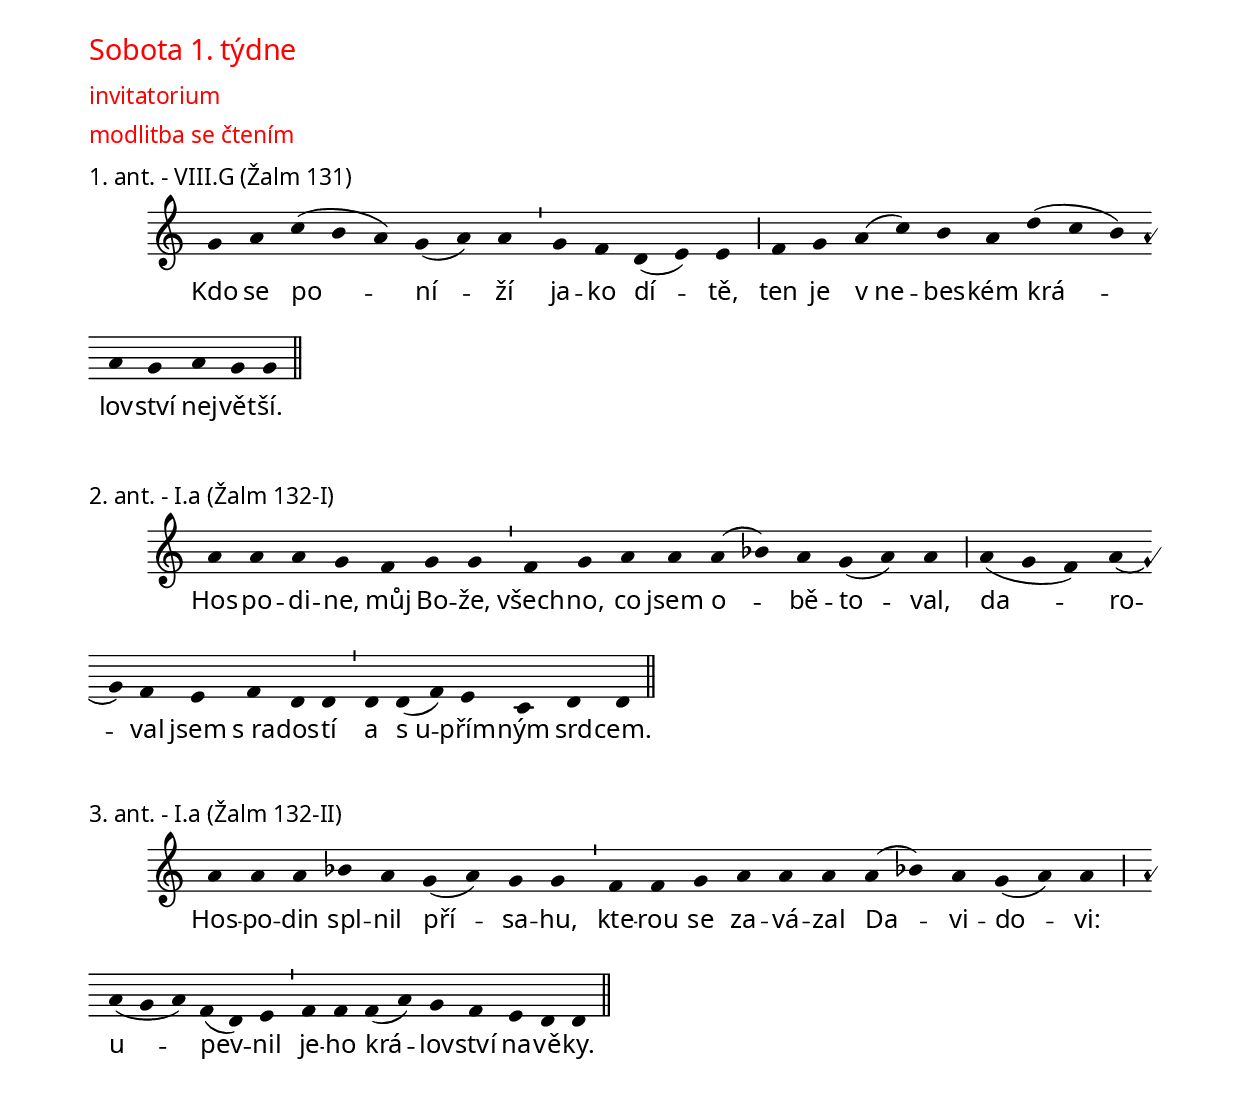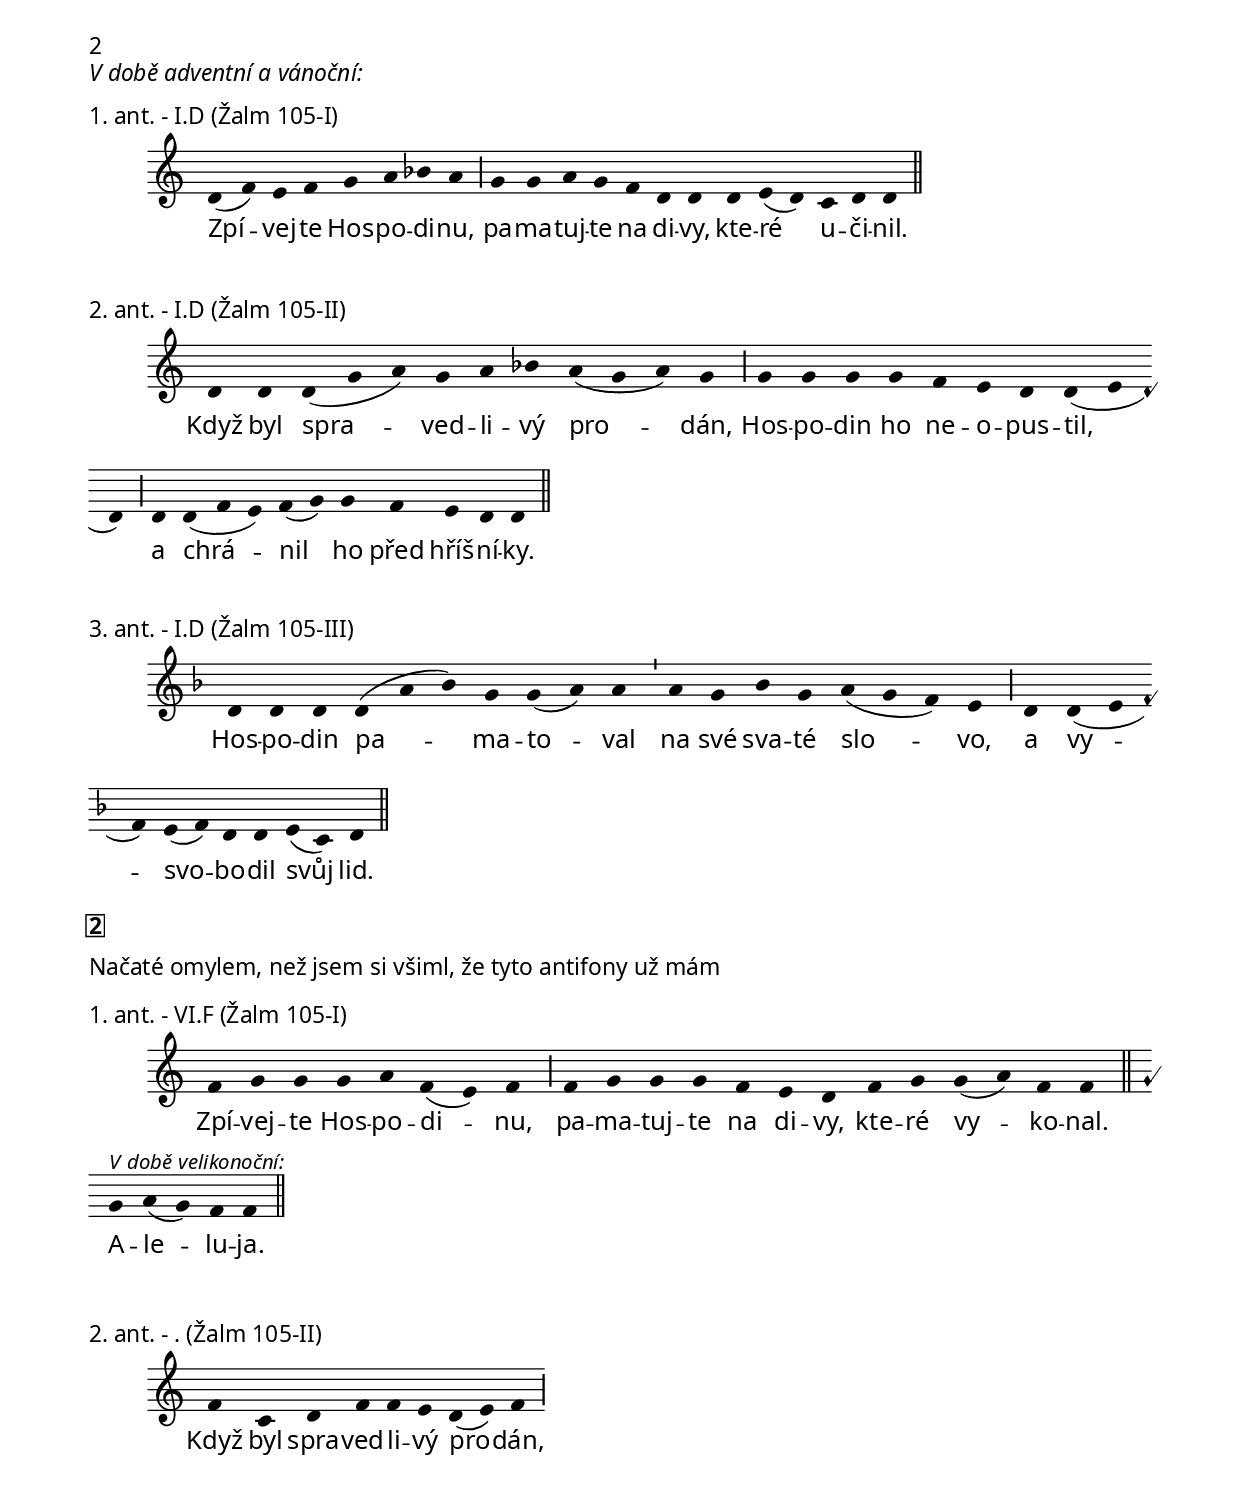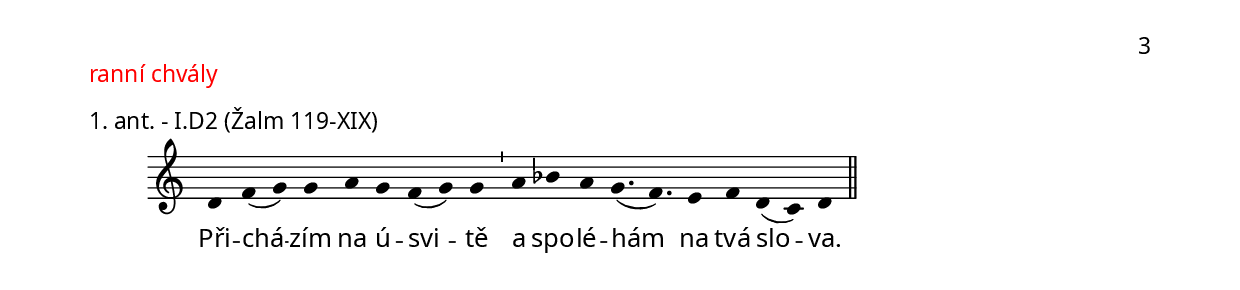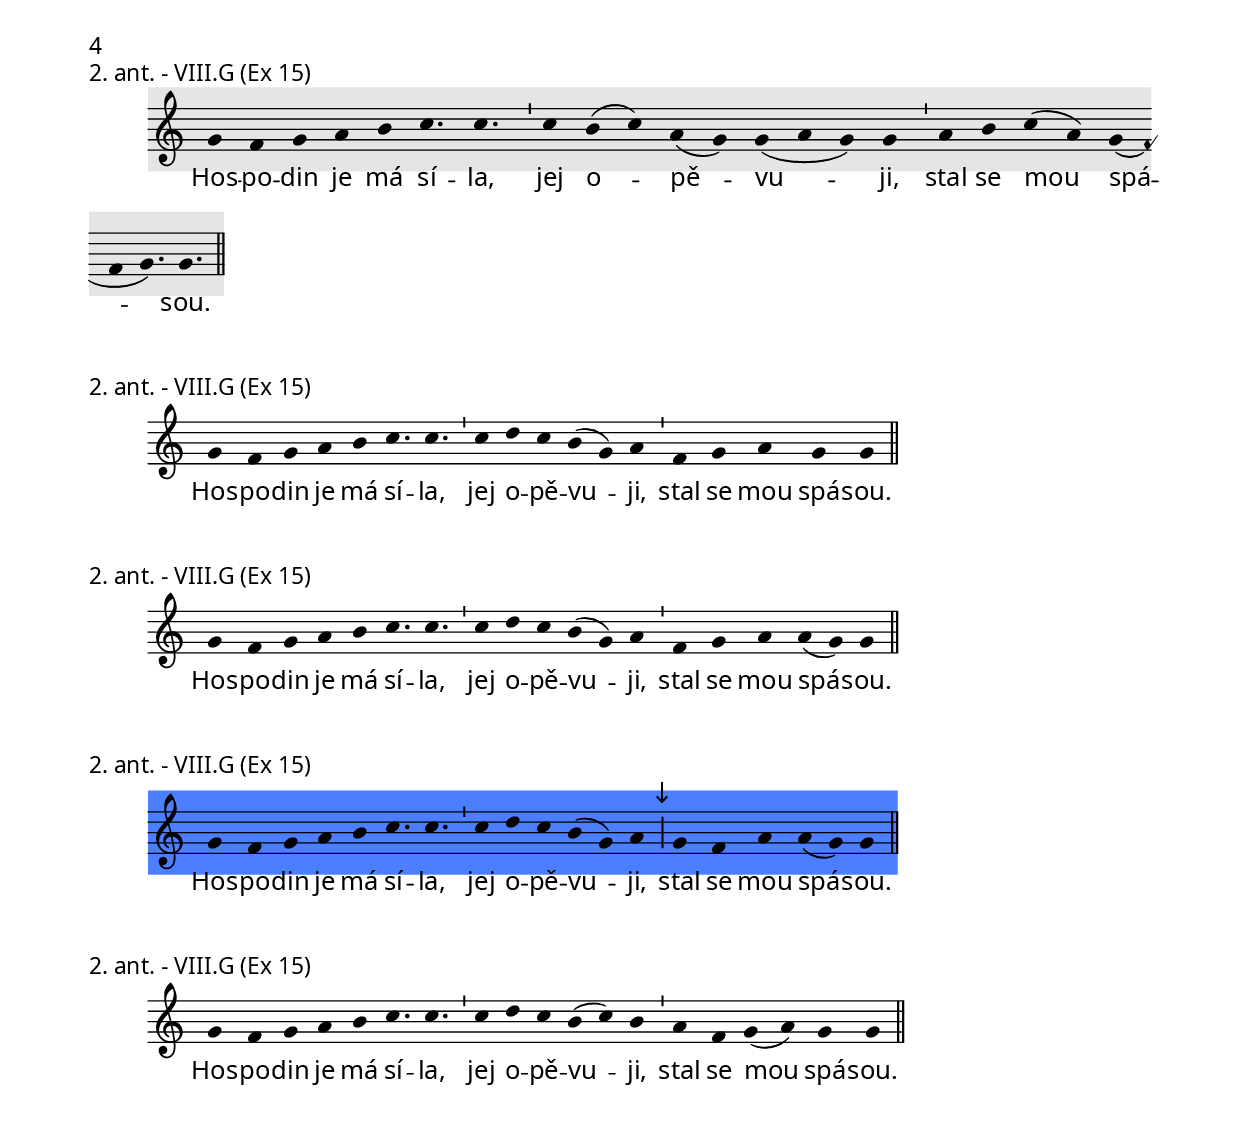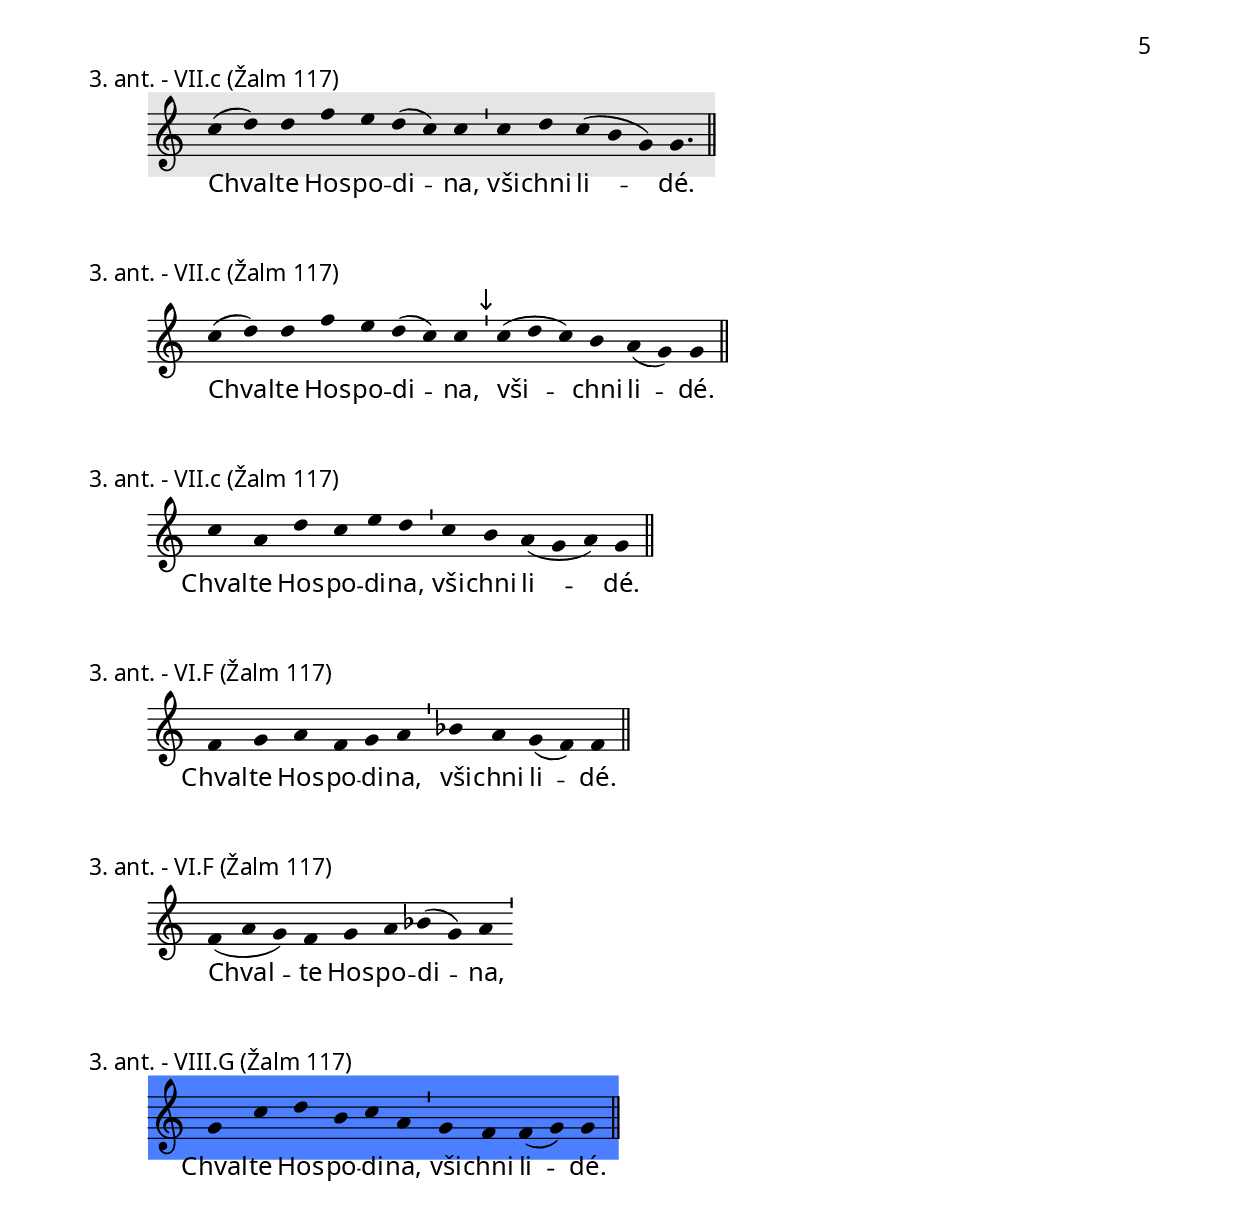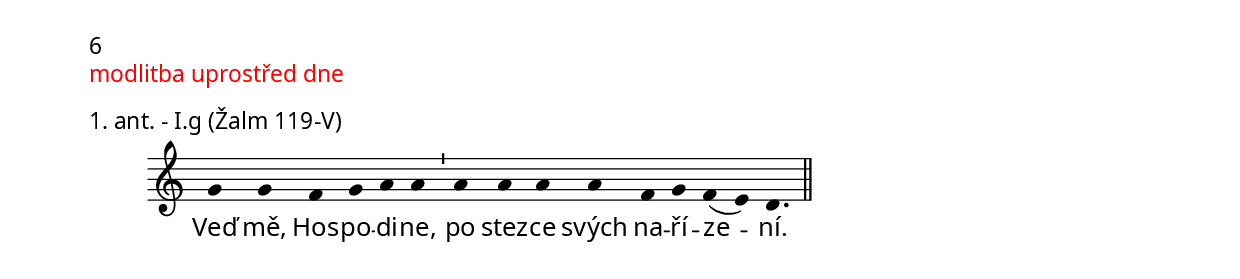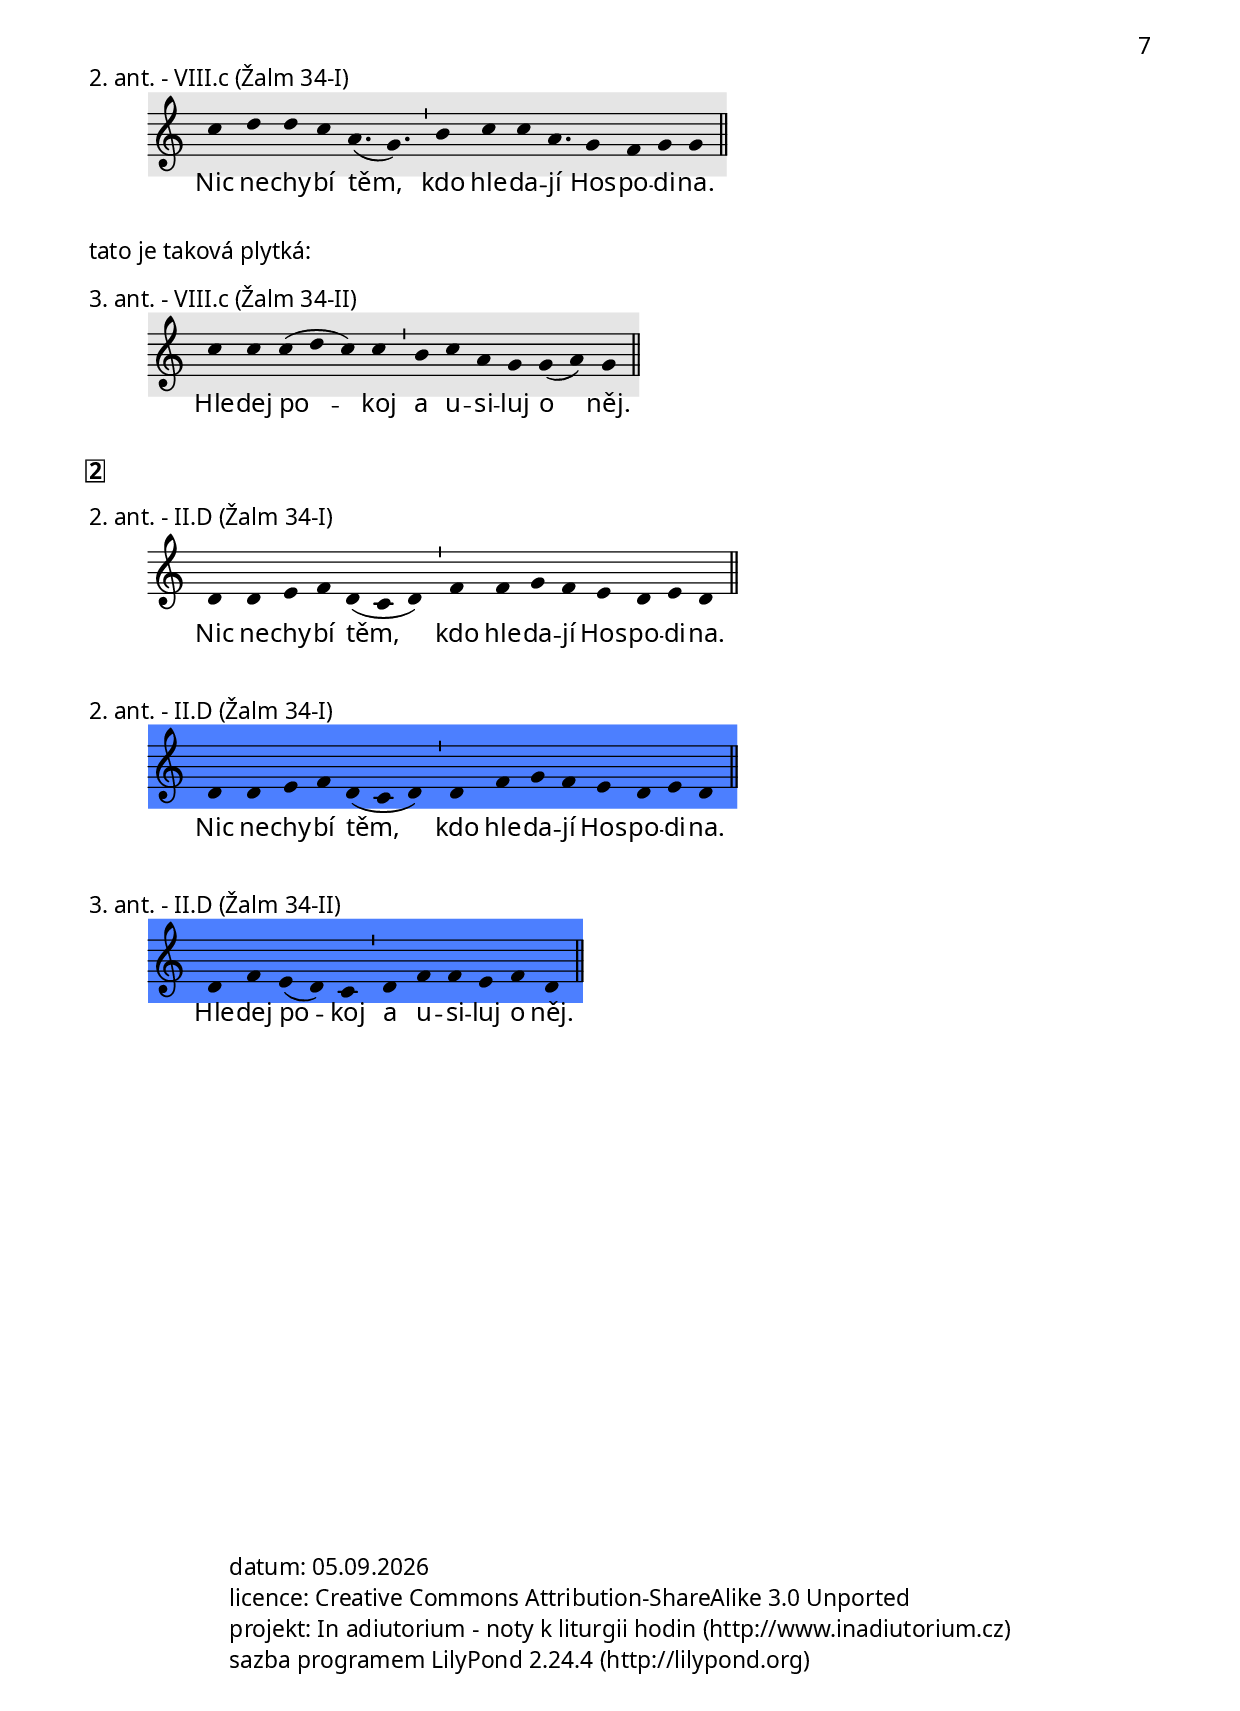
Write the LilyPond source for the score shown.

\include "../spolecne.ly"

\markup {\nadpisDen {Sobota 1. týdne}}

\markup {\nadpisHodinka {"invitatorium"}}

%\score { \tIsobotaInvitatorium }

\markup {\nadpisHodinka {"modlitba se čtením"}}

\score {
  \relative c'' {
    \choralniRezim
    g4 a c( b a) g( a) a \barMin g f d( e) e \barMaior
    f g a( c) b a d( c b) a g a g g \barFinalis
  }
  \addlyrics {
    Kdo se po -- ní -- ží ja -- ko dí -- tě,
    ten je v_ne -- bes -- kém krá -- lov -- ství nej -- vět -- ší.
  }
  \header {
    quid = "1. ant."
    modus = "VIII"
    differentia = "G" 
    psalmus = "Žalm 131"
    id = ""
    piece = \markup {\sestavTitulek}
  }
}

\score {
  \relative c'' {
    \choralniRezim
    a4 a a g f g g \barMin f g a a a( bes) a g( a) a \barMaior
    a( g f) a( g) f e f d d \barMin d d( f) e c d d \barFinalis
  }
  \addlyrics {
    Hos -- po -- di -- ne, můj Bo -- že,
    všech -- no, co jsem o -- bě -- to -- val,
    da -- ro -- val jsem s_ra -- dos -- tí
    a s_u -- přím -- ným srd -- cem.
  }
  \header {
    quid = "2. ant."
    modus = "I"
    differentia = "a" 
    psalmus = "Žalm 132-I"
    id = ""
    piece = \markup {\sestavTitulek}
  }
}

\score {
  \relative c'' {
    \choralniRezim
    a4 a a bes a g( a) g g \barMin 
    f f g a a a a( bes) a g( a) a \barMaior
    a( g a) f( d) e \barMin f f f( a) g f e d d \barFinalis
  }
  \addlyrics {
    Hos -- po -- din spl -- nil pří -- sa -- hu,
    kte -- rou se za -- vá -- zal Da -- vi -- do -- vi:
    u -- pev -- nil je -- ho krá -- lov -- ství na -- vě -- ky.
  }
  \header {
    quid = "3. ant."
    modus = "I"
    differentia = "a" 
    psalmus = "Žalm 132-II"
    id = ""
    piece = \markup {\sestavTitulek}
  }
}

\pageBreak

\markup\italic{V době adventní a vánoční:}

\score {
  \relative c' {
    \choralniRezim
    d4( f) e f g a bes a \barMaior
    g g a g f d d d e( d) c d d \barFinalis
  }
  \addlyrics {
    Zpí -- vej -- te Hos -- po -- di -- nu,
    pa -- ma -- tuj -- te na di -- vy, kte -- ré u -- či -- nil.
  }
  \header {
    quid = "1. ant."
    modus = "I"
    differentia = "D" 
    psalmus = "Žalm 105-I"
    id = ""
    piece = \markup {\sestavTitulek}
  }
}

\score {
  \relative c' {
    \choralniRezim
    d4 d d( g a) g a bes a( g a) g \barMaior
    g g g g f e d d( e d) \barMaior
    d d( f e) f( g) g f e d d \barFinalis
  }
  \addlyrics {
    Když byl spra -- ved -- li -- vý pro -- dán,
    Hos -- po -- din ho ne -- o -- pus -- til,
    a chrá -- nil ho před hříš -- ní -- ky.
  }
  \header {
    quid = "2. ant."
    modus = "I"
    differentia = "D" 
    psalmus = "Žalm 105-II"
    id = ""
    piece = \markup {\sestavTitulek}
  }
}

\score {
  \relative c' {
    \key f \major
    \choralniRezim
    d d d d( a' bes) g g( a) a \barMin a g bes g a( g f) e \barMaior
    d d( e f) e( f) d d e( c) d \barFinalis
  }
  \addlyrics {
    Hos -- po -- din pa -- ma -- to -- val na své sva -- té slo -- vo,
    a vy -- svo -- bo -- dil svůj lid.
  }
  \header {
    quid = "3. ant."
    modus = "I"
    differentia = "D" 
    psalmus = "Žalm 105-III"
    id = ""
    piece = \markup {\sestavTitulek}
  }
}

\markup\nadpisSkupiny{2}

\markup{Načaté omylem, než jsem si všiml, že tyto antifony už mám}

\score {
  \relative c' {
    \choralniRezim
    f4 g g g a f( e) f \barMaior
    f g g g f e d f g g( a) f f \barFinalis
    
    g^\markup\rubrVelikAleluja a( g) f f \barFinalis
  }
  \addlyrics {
    Zpí -- vej -- te Hos -- po -- di -- nu,
    pa -- ma -- tuj -- te na di -- vy,
    kte -- ré vy -- ko -- nal.
    
    A -- le -- lu -- ja.
  }
  \header {
    quid = "1. ant."
    modus = "VI"
    differentia = "F" 
    psalmus = "Žalm 105-I"
    id = ""
    piece = \markup {\sestavTitulek}
  }
}

\score {
  \relative c' {
    \choralniRezim
    f4 c d f f e d( e) f \barMaior
  }
  \addlyrics {
    Když byl spra -- ved -- li -- vý pro -- dán,
    Hos -- po -- din ho ne -- o -- pus -- til,
    a -- le chrá -- nil ho před hříš -- ní -- ky.
    
    A -- le -- lu -- ja.
  }
  \header {
    quid = "2. ant."
    modus = ""
    differentia = "" 
    psalmus = "Žalm 105-II"
    id = ""
    piece = \markup {\sestavTitulek}
  }
}

\pageBreak

\markup {\nadpisHodinka {"ranní chvály"}}

\score {
  \relative c' {
    \choralniRezim
    d4 f( g) g a g f( g) g \barMin a bes a g4.( f) e4 f d( c) d \barFinalis
  }
  \addlyrics {
    Při -- chá -- zím na ú -- svi -- tě a spo -- lé -- hám na tvá slo -- va.
  }
  \header {
    quid = "1. ant."  
    modus = "I"
    differentia = "D2" 
    psalmus = "Žalm 119-XIX"
    id = "rch-ant1"
    piece = \markup {\sestavTitulek}
  }
}

\pageBreak

\score {
  \relative c'' {
    \zvyraznovacSedy
    \choralniRezim
    g4 f g a b c4. c \barMin c4 b( c) a( g) g( a g) g \barMin
    a b c( a) g( f g4.) g4. \barFinalis
  }
  \addlyrics {
    Hos -- po -- din je má sí -- la, jej o -- pě -- vu -- ji,
    stal se mou spá -- sou.
  }
  \header {
    quid = "2. ant."  
    modus = "VIII"
    differentia = "G" 
    psalmus = "Ex 15"
    id = "rch-ant2"
    piece = \markup {\sestavTitulek}
  }
}

\score {
  \relative c'' {
    \choralniRezim
    g4 f g a b c4. c \barMin c4 d c b( g) a \barMin
    f g a g g \barFinalis
  }
  \addlyrics {
    Hos -- po -- din je má sí -- la, jej o -- pě -- vu -- ji,
    stal se mou spá -- sou.
  }
  \header {
    quid = "2. ant."  
    modus = "VIII"
    differentia = "G" 
    psalmus = "Ex 15"
    id = "rch-ant2"
    piece = \markup {\sestavTitulek}
  }
}

\score {
  \relative c'' {
    \choralniRezim
    g4 f g a b c4. c \barMin c4 d c b( g) a \barMin
    f g a a( g) g \barFinalis
  }
  \addlyrics {
    Hos -- po -- din je má sí -- la, jej o -- pě -- vu -- ji,
    stal se mou spá -- sou.
  }
  \header {
    quid = "2. ant."  
    modus = "VIII"
    differentia = "G" 
    psalmus = "Ex 15"
    id = "rch-ant2"
    piece = \markup {\sestavTitulek}
  }
}

\score {
  \relative c'' {
    \zvyraznovacModry
    \choralniRezim
    g4 f g a b c4. c \barMin c4 d c b( g) a \barMaior
    \mark\sipka g f a a( g) g \barFinalis
  }
  \addlyrics {
    Hos -- po -- din je má sí -- la, jej o -- pě -- vu -- ji,
    stal se mou spá -- sou.
  }
  \header {
    quid = "2. ant."  
    modus = "VIII"
    differentia = "G" 
    psalmus = "Ex 15"
    id = "rch-ant2"
    piece = \markup {\sestavTitulek}
  }
}

\score {
  \relative c'' {
    \choralniRezim
    g4 f g a b c4. c \barMin c4 d c b( c) b \barMin
    a f g( a) g g \barFinalis
  }
  \addlyrics {
    Hos -- po -- din je má sí -- la, jej o -- pě -- vu -- ji,
    stal se mou spá -- sou.
  }
  \header {
    quid = "2. ant."  
    modus = "VIII"
    differentia = "G" 
    psalmus = "Ex 15"
    id = "rch-ant2"
    piece = \markup {\sestavTitulek}
  }
}

\pageBreak

\score {
  \relative c'' {
    \zvyraznovacSedy
    \choralniRezim
    c4( d) d f e d( c) c \barMin c d c( b g) g4. \barFinalis
  }
  \addlyrics {
    Chval -- te Hos -- po -- di -- na, vši -- chni li -- dé.
  }
  \header {
    quid = "3. ant."  
    modus = "VII"
    differentia = "c" 
    psalmus = "Žalm 117"
    id = "rch-ant3"
    piece = \markup {\sestavTitulek}
  }
}

\score {
  \relative c'' {
    \choralniRezim
    c4( d) d f e d( c) c \barMin \mark\sipka c( d c) b  a( g) g \barFinalis
  }
  \addlyrics {
    Chval -- te Hos -- po -- di -- na, vši -- chni li -- dé.
  }
  \header {
    quid = "3. ant."  
    modus = "VII"
    differentia = "c" 
    psalmus = "Žalm 117"
    id = "rch-ant3"
    piece = \markup {\sestavTitulek}
  }
}

\score {
  \relative c'' {
    \choralniRezim
    c4 a d c e d \barMin c b a( g a) g \barFinalis
  }
  \addlyrics {
    Chval -- te Hos -- po -- di -- na, vši -- chni li -- dé.
  }
  \header {
    quid = "3. ant."  
    modus = "VII"
    differentia = "c" 
    psalmus = "Žalm 117"
    id = "rch-ant3"
    piece = \markup {\sestavTitulek}
  }
}

\score {
  \relative c' {
    \choralniRezim
    f4 g a f g a \barMin bes a g( f) f \barFinalis
  }
  \addlyrics {
    Chval -- te Hos -- po -- di -- na, vši -- chni li -- dé.
  }
  \header {
    quid = "3. ant."  
    modus = "VI"
    differentia = "F" 
    psalmus = "Žalm 117"
    id = "rch-ant3"
    piece = \markup {\sestavTitulek}
  }
}

\score {
  \relative c' {
    \choralniRezim
    f4( a g) f g a bes( g) a \barMin
  }
  \addlyrics {
    Chval -- te Hos -- po -- di -- na, vši -- chni li -- dé.
  }
  \header {
    quid = "3. ant."  
    modus = "VI"
    differentia = "F" 
    psalmus = "Žalm 117"
    id = "rch-ant3"
    piece = \markup {\sestavTitulek}
  }
}

\score {
  \relative c'' {
    \zvyraznovacModry
    \choralniRezim
    g4 c d b c a \barMin g f f( g) g \barFinalis
  }
  \addlyrics {
    Chval -- te Hos -- po -- di -- na, vši -- chni li -- dé.
  }
  \header {
    quid = "3. ant."  
    modus = "VIII"
    differentia = "G" 
    psalmus = "Žalm 117"
    id = "rch-ant3"
    piece = \markup {\sestavTitulek}
  }
}

\pageBreak

%\score { \tIsobotaAntBenedictus }

\markup {\nadpisHodinka {"modlitba uprostřed dne"}}

\score {
  \relative c'' {
    \choralniRezim
    g4 g f g a a \barMin a a a a f g f( e) d4. \barFinalis
  }
  \addlyrics {
    Veď mě, Hos -- po -- di -- ne, po stez -- ce svých na -- ří -- ze -- ní.
  }
  \header {
    quid = "1. ant."  
    modus = "I"
    differentia = "g" 
    psalmus = "Žalm 119-V"
    id = "up-ant1"
    piece = \markup {\sestavTitulek}
  }
}

\pageBreak

\score {
  \relative c'' {
    \zvyraznovacSedy
    \choralniRezim
    c4 d d c a4.( g) \barMin b4 c c a4. g4 f g g \barFinalis
  }
  \addlyrics {
    Nic ne -- chy -- bí těm, kdo hle -- da -- jí Hos -- po -- di -- na.
  }
  \header {
    quid = "2. ant."  
    modus = "VIII"
    differentia = "c" 
    psalmus = "Žalm 34-I"
    id = "up-ant2"
    piece = \markup {\sestavTitulek}
  }
}

\markup{tato je taková plytká:}

\score {
  \relative c'' {
    \zvyraznovacSedy
    \choralniRezim
    c4 c c( d c) c \barMin b c a g g( a) g \barFinalis
  }
  \addlyrics {
    Hle -- dej po -- koj a u -- si -- luj o něj.
  }
  \header {
    quid = "3. ant."  
    modus = "VIII"
    differentia = "c" 
    psalmus = "Žalm 34-II"
    id = "up-ant3"
    piece = \markup {\sestavTitulek}
  }
}

\markup\nadpisSkupiny 2

\score {
  \relative c' {
    \choralniRezim
    d4 d e f d( c d) \barMin f f g f e d e d \barFinalis
  }
  \addlyrics {
    Nic ne -- chy -- bí těm, kdo hle -- da -- jí Hos -- po -- di -- na.
  }
  \header {
    quid = "2. ant."  
    modus = "II"
    differentia = "D" 
    psalmus = "Žalm 34-I"
    id = "up-ant2"
    piece = \markup {\sestavTitulek}
  }
}

\score {
  \relative c' {
    \zvyraznovacModry
    \choralniRezim
    d4 d e f d( c d) \barMin d f g f e d e d \barFinalis
  }
  \addlyrics {
    Nic ne -- chy -- bí těm, kdo hle -- da -- jí Hos -- po -- di -- na.
  }
  \header {
    quid = "2. ant."  
    modus = "II"
    differentia = "D" 
    psalmus = "Žalm 34-I"
    id = "up-ant2"
    piece = \markup {\sestavTitulek}
  }
}

\score {
  \relative c' {
    \zvyraznovacModry
    \choralniRezim
    d4 f e( d) c \barMin d f f e f d \barFinalis
  }
  \addlyrics {
    Hle -- dej po -- koj a u -- si -- luj o něj.
  }
  \header {
    quid = "3. ant."  
    modus = "II"
    differentia = "D" 
    psalmus = "Žalm 34-II"
    id = "up-ant3"
    piece = \markup {\sestavTitulek}
  }
}